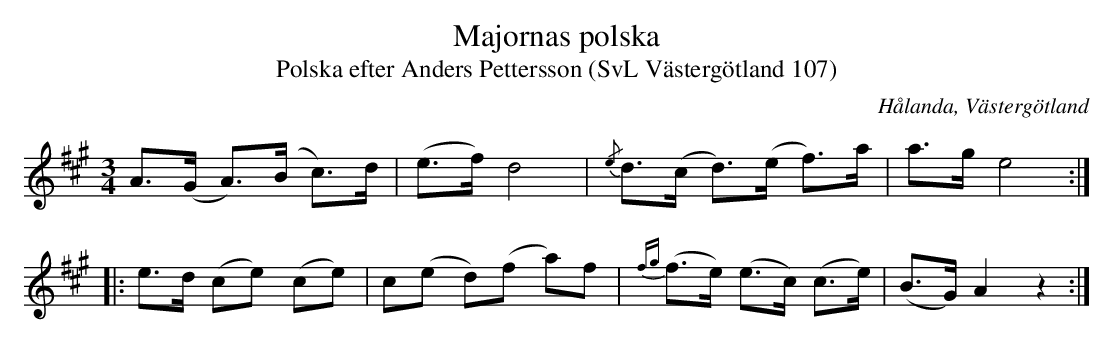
X:1
T:Majornas polska
T:Polska efter Anders Pettersson (SvL Västergötland 107)
O:Hålanda, Västergötland
M:3/4
L:1/8
K:A
A>(G A)>(B c)>d|(e>f) d4|{/e}d>(c d)>(e f)>a|a>g e4:|
|:e>d (ce) (ce)|c(e d)(f a)f|{fg}(f>e) (e>c) (c>e)|(B>G) A2 z2:|
